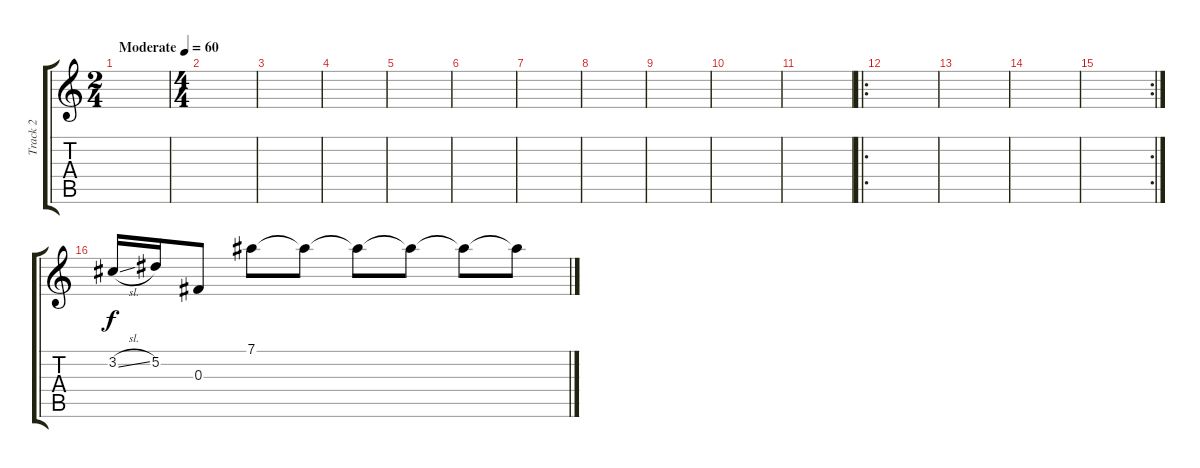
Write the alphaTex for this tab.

\track ("Track 2" "Track 2") {instrument electricguitarjazz}
\staff {score tabs}
\tuning (Eb4 Bb3 Gb3 Db3 Ab2 Eb2) {hide}
\ts (2 4)
\tempo (60 "Moderate")
\clef g2
\ks c
|
\ts (4 4)
|
|
|
|
|
|
|
|
|
|
\ro
|
|
|
\rc 2
|
3.2{sl}.16 5.2.16 0.3.8 7.1.8 7.1{t}.8 7.1{t}.8 7.1{t}.8 7.1{t}.8 7.1{t}.8
